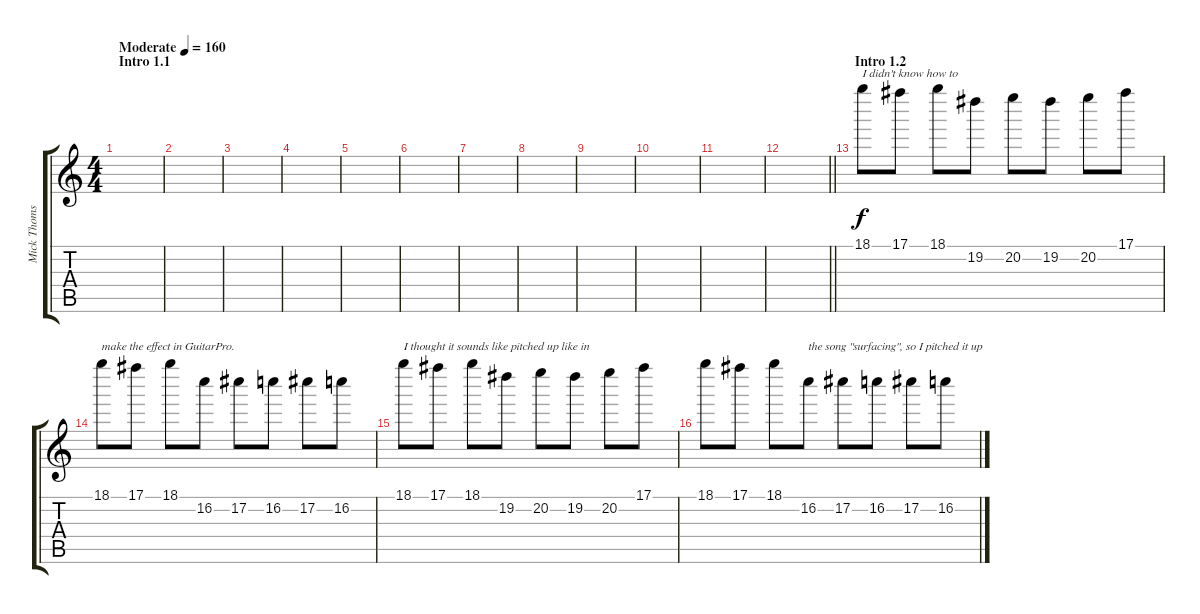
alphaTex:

\track ("Mick Thomson" "Mick Thoms") {instrument distortionguitar}
\staff {score tabs}
\tuning (Db5 Ab4 E3 B2 Gb2 B1) {hide}
\ts (4 4)
\section ("" "Intro 1.1")
\tempo (160 "Moderate")
\clef g2
\ks c
|
|
|
|
|
|
|
|
|
|
|
\barLineRight lightlight
|
\section ("" "Intro 1.2")
18.1.8{txt "I didn't know how to "} 17.1.8 18.1.8 19.2.8 20.2.8 19.2.8 20.2.8 17.1.8 |
18.1.8{txt "make the effect in GuitarPro."} 17.1.8 18.1.8 16.2.8 17.2.8 16.2.8 17.2.8 16.2.8 |
18.1.8{txt "I thought it sounds like pitched up like in"} 17.1.8 18.1.8 19.2.8 20.2.8 19.2.8 20.2.8 17.1.8 |
18.1.8 17.1.8 18.1.8 16.2.8{txt "the song \"surfacing\", so I pitched it up"} 17.2.8 16.2.8 17.2.8 16.2.8
